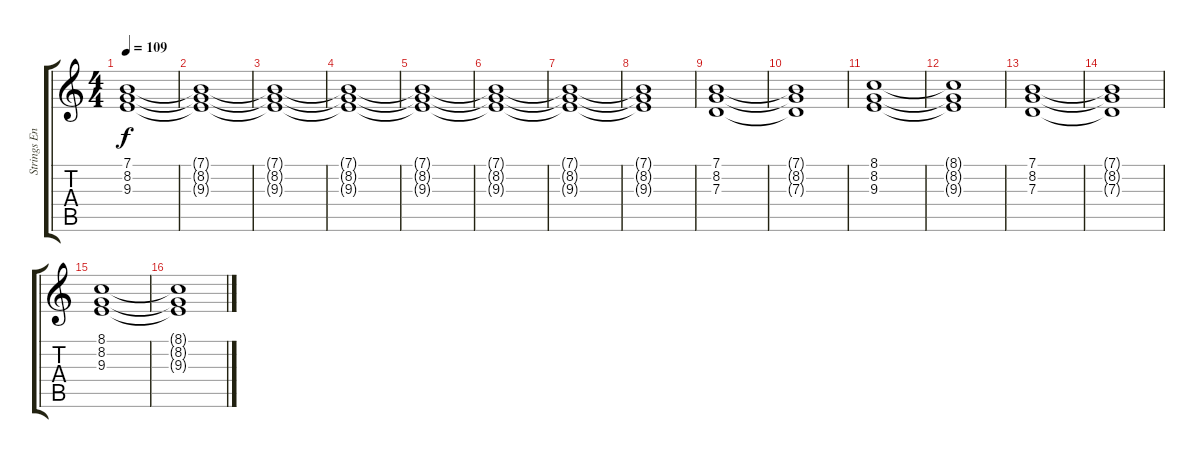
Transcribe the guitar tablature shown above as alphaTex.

\track ("Strings Ensemble 2" "Strings En") {instrument stringensemble2}
\staff {score tabs}
\tuning (E4 B3 G3 D3 A2 E2) {hide}
\ts (4 4)
\tempo 109
\clef g2
\ks c
(7.1 8.2 9.3).1{dy f} |
(7.1{t} 8.2{t} 9.3{t}).1 |
(7.1{t} 8.2{t} 9.3{t}).1 |
(7.1{t} 8.2{t} 9.3{t}).1 |
(7.1{t} 8.2{t} 9.3{t}).1 |
(7.1{t} 8.2{t} 9.3{t}).1 |
(7.1{t} 8.2{t} 9.3{t}).1 |
(7.1{t} 8.2{t} 9.3{t}).1 |
(7.1 8.2 7.3).1 |
(7.1{t} 8.2{t} 7.3{t}).1 |
(8.1 8.2 9.3).1 |
(8.1{t} 8.2{t} 9.3{t}).1 |
(7.1 8.2 7.3).1 |
(7.1{t} 8.2{t} 7.3{t}).1 |
(8.1 8.2 9.3).1 |
(8.1{t} 8.2{t} 9.3{t}).1
